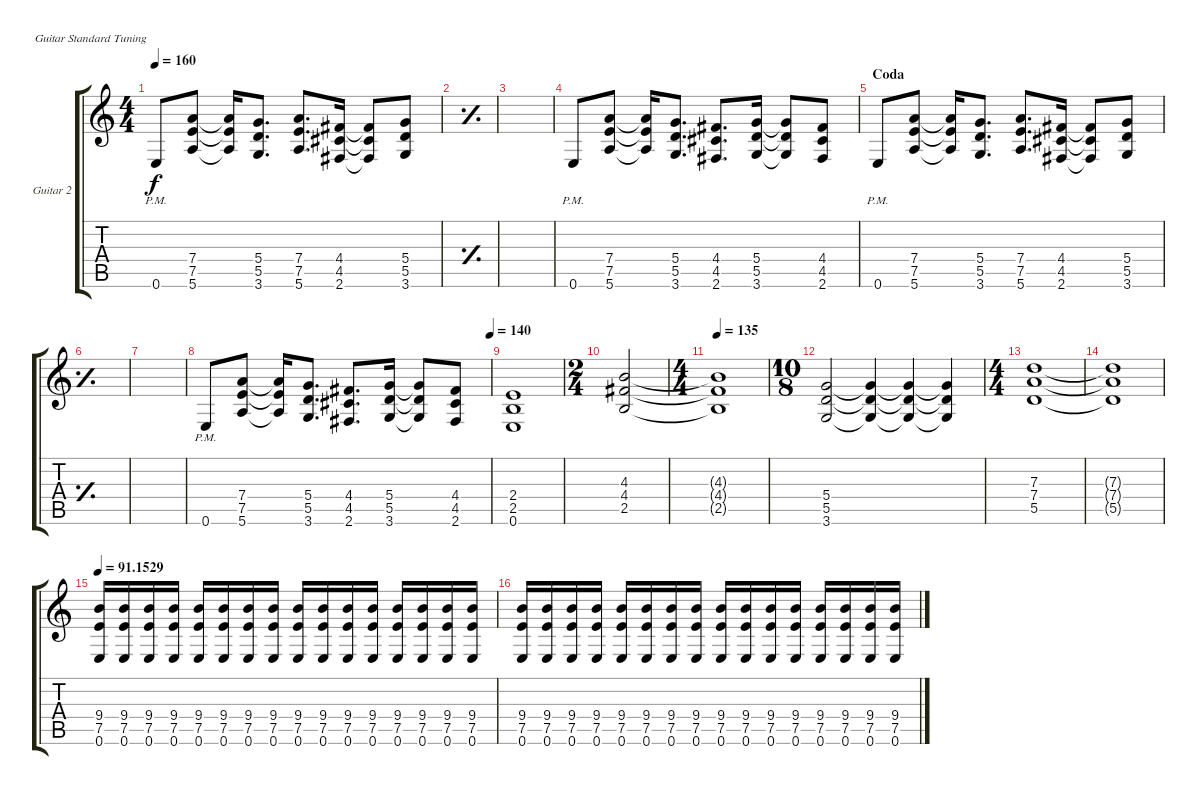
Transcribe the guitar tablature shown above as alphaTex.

\bracketExtendMode groupsimilarinstruments
\firstSystemTrackNameOrientation horizontal
\otherSystemsTrackNameOrientation horizontal
\track ("Guitar 2" "Guitar 2") {instrument overdrivenguitar}
\staff {score tabs}
\tuning (E4 B3 G3 D3 A2 E2)
\ts (4 4)
\tempo 160
\clef g2
\ks c
0.6{pm}.8{dy f} (7.4 7.5 5.6).8 (7.4{t} 7.5{t} 5.6{t}).16 (5.4 5.5 3.6).8{d} (7.4 7.5 5.6).8{d} (4.4 4.5 2.6).16 (4.4{t} 4.5{t} 2.6{t}).8 (5.4 5.5 3.6).8 |
\simile simple
|
|
\simile none
0.6{pm}.8 (7.4 7.5 5.6).8 (7.4{t} 7.5{t} 5.6{t}).16 (5.4 5.5 3.6).8{d} (4.4 4.5 2.6).8{d} (5.4 5.5 3.6).16 (5.4{t} 5.5{t} 3.6{t}).8 (4.4 4.5 2.6).8 |
\section ("" "Coda")
0.6{pm}.8 (7.4 7.5 5.6).8 (7.4{t} 7.5{t} 5.6{t}).16 (5.4 5.5 3.6).8{d} (7.4 7.5 5.6).8{d} (4.4 4.5 2.6).16 (4.4{t} 4.5{t} 2.6{t}).8 (5.4 5.5 3.6).8 |
\simile simple
|
|
\tempo (140 1)
\simile none
0.6{pm}.8 (7.4 7.5 5.6).8 (7.4{t} 7.5{t} 5.6{t}).16 (5.4 5.5 3.6).8{d} (4.4 4.5 2.6).8{d} (5.4 5.5 3.6).16 (5.4{t} 5.5{t} 3.6{t}).8 (4.4 4.5 2.6).8 |
(2.5 0.6 2.4).1 |
\ts (2 4)
(4.3 4.4 2.5).2 |
\ts (4 4)
\tempo 135
(4.3{t} 4.4{t} 2.5{t}).1 |
\ts (10 8)
(5.4 5.5 3.6).2 (5.4{t} 5.5{t} 3.6{t}).4 (5.4{t} 5.5{t} 3.6{t}).4 (5.4{t} 5.5{t} 3.6{t}).4 |
\ts (4 4)
(7.3 7.4 5.5).1 |
(7.3{t} 7.4{t} 5.5{t}).1 |
\tempo
91.1529 (9.4 7.5 0.6).16 (9.4 7.5 0.6).16 (9.4 7.5 0.6).16 (9.4 7.5 0.6).16 (9.4 7.5 0.6).16 (9.4 7.5 0.6).16 (9.4 7.5 0.6).16 (9.4 7.5 0.6).16 (9.4 7.5 0.6).16 (9.4 7.5 0.6).16 (9.4 7.5 0.6).16 (9.4 7.5 0.6).16 (9.4 7.5 0.6).16 (9.4 7.5 0.6).16 (9.4 7.5 0.6).16 (9.4 7.5 0.6).16 |
(9.4 7.5 0.6).16 (9.4 7.5 0.6).16 (9.4 7.5 0.6).16 (9.4 7.5 0.6).16 (9.4 7.5 0.6).16 (9.4 7.5 0.6).16 (9.4 7.5 0.6).16 (9.4 7.5 0.6).16 (9.4 7.5 0.6).16 (9.4 7.5 0.6).16 (9.4 7.5 0.6).16 (9.4 7.5 0.6).16 (9.4 7.5 0.6).16 (9.4 7.5 0.6).16 (9.4 7.5 0.6).16 (9.4 7.5 0.6).16
